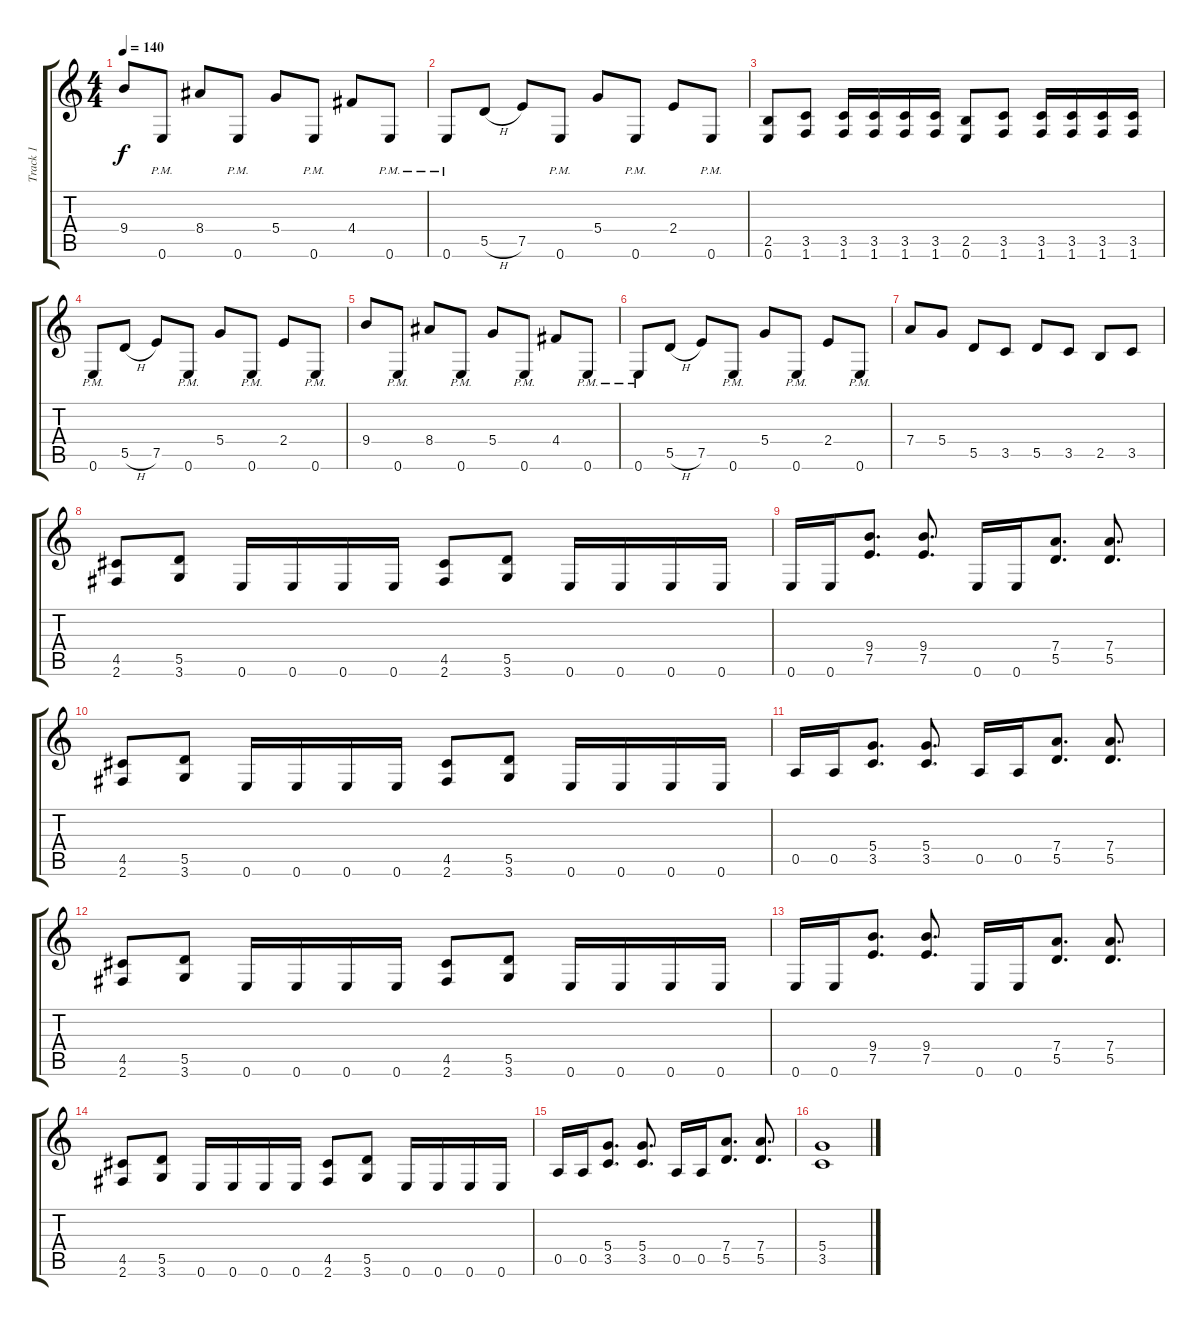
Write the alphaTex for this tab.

\track ("Track 1" "Track 1") {instrument distortionguitar}
\staff {score tabs}
\tuning (E4 B3 G3 D3 A2 E2) {hide}
\ts (4 4)
\tempo 140
\clef g2
\ks c
9.4.8{dy f} 0.6{pm}.8 8.4.8 0.6{pm}.8 5.4.8 0.6{pm}.8 4.4.8 0.6{pm}.8 |
0.6{pm}.8 5.5{h}.8 7.5.8 0.6{pm}.8 5.4.8 0.6{pm}.8 2.4.8 0.6{pm}.8 |
(2.5 0.6).8 (3.5 1.6).8 (3.5 1.6).16 (3.5 1.6).16 (3.5 1.6).16 (3.5 1.6).16 (2.5 0.6).8 (3.5 1.6).8 (3.5 1.6).16 (3.5 1.6).16 (3.5 1.6).16 (3.5 1.6).16 |
0.6{pm}.8 5.5{h}.8 7.5.8 0.6{pm}.8 5.4.8 0.6{pm}.8 2.4.8 0.6{pm}.8 |
9.4.8 0.6{pm}.8 8.4.8 0.6{pm}.8 5.4.8 0.6{pm}.8 4.4.8 0.6{pm}.8 |
0.6{pm}.8 5.5{h}.8 7.5.8 0.6{pm}.8 5.4.8 0.6{pm}.8 2.4.8 0.6{pm}.8 |
7.4.8 5.4.8 5.5.8 3.5.8 5.5.8 3.5.8 2.5.8 3.5.8 |
(4.5 2.6).8 (5.5 3.6).8 0.6.16 0.6.16 0.6.16 0.6.16 (4.5 2.6).8 (5.5 3.6).8 0.6.16 0.6.16 0.6.16 0.6.16 |
0.6.16 0.6.16 (9.4 7.5).8{d} (9.4 7.5).8{d} 0.6.16 0.6.16 (7.4 5.5).8{d} (7.4 5.5).8{d} |
(4.5 2.6).8 (5.5 3.6).8 0.6.16 0.6.16 0.6.16 0.6.16 (4.5 2.6).8 (5.5 3.6).8 0.6.16 0.6.16 0.6.16 0.6.16 |
0.5.16 0.5.16 (5.4 3.5).8{d} (5.4 3.5).8{d} 0.5.16 0.5.16 (7.4 5.5).8{d} (7.4 5.5).8{d} |
(4.5 2.6).8 (5.5 3.6).8 0.6.16 0.6.16 0.6.16 0.6.16 (4.5 2.6).8 (5.5 3.6).8 0.6.16 0.6.16 0.6.16 0.6.16 |
0.6.16 0.6.16 (9.4 7.5).8{d} (9.4 7.5).8{d} 0.6.16 0.6.16 (7.4 5.5).8{d} (7.4 5.5).8{d} |
(4.5 2.6).8 (5.5 3.6).8 0.6.16 0.6.16 0.6.16 0.6.16 (4.5 2.6).8 (5.5 3.6).8 0.6.16 0.6.16 0.6.16 0.6.16 |
0.5.16 0.5.16 (5.4 3.5).8{d} (5.4 3.5).8{d} 0.5.16 0.5.16 (7.4 5.5).8{d} (7.4 5.5).8{d} |
(5.4 3.5).1
